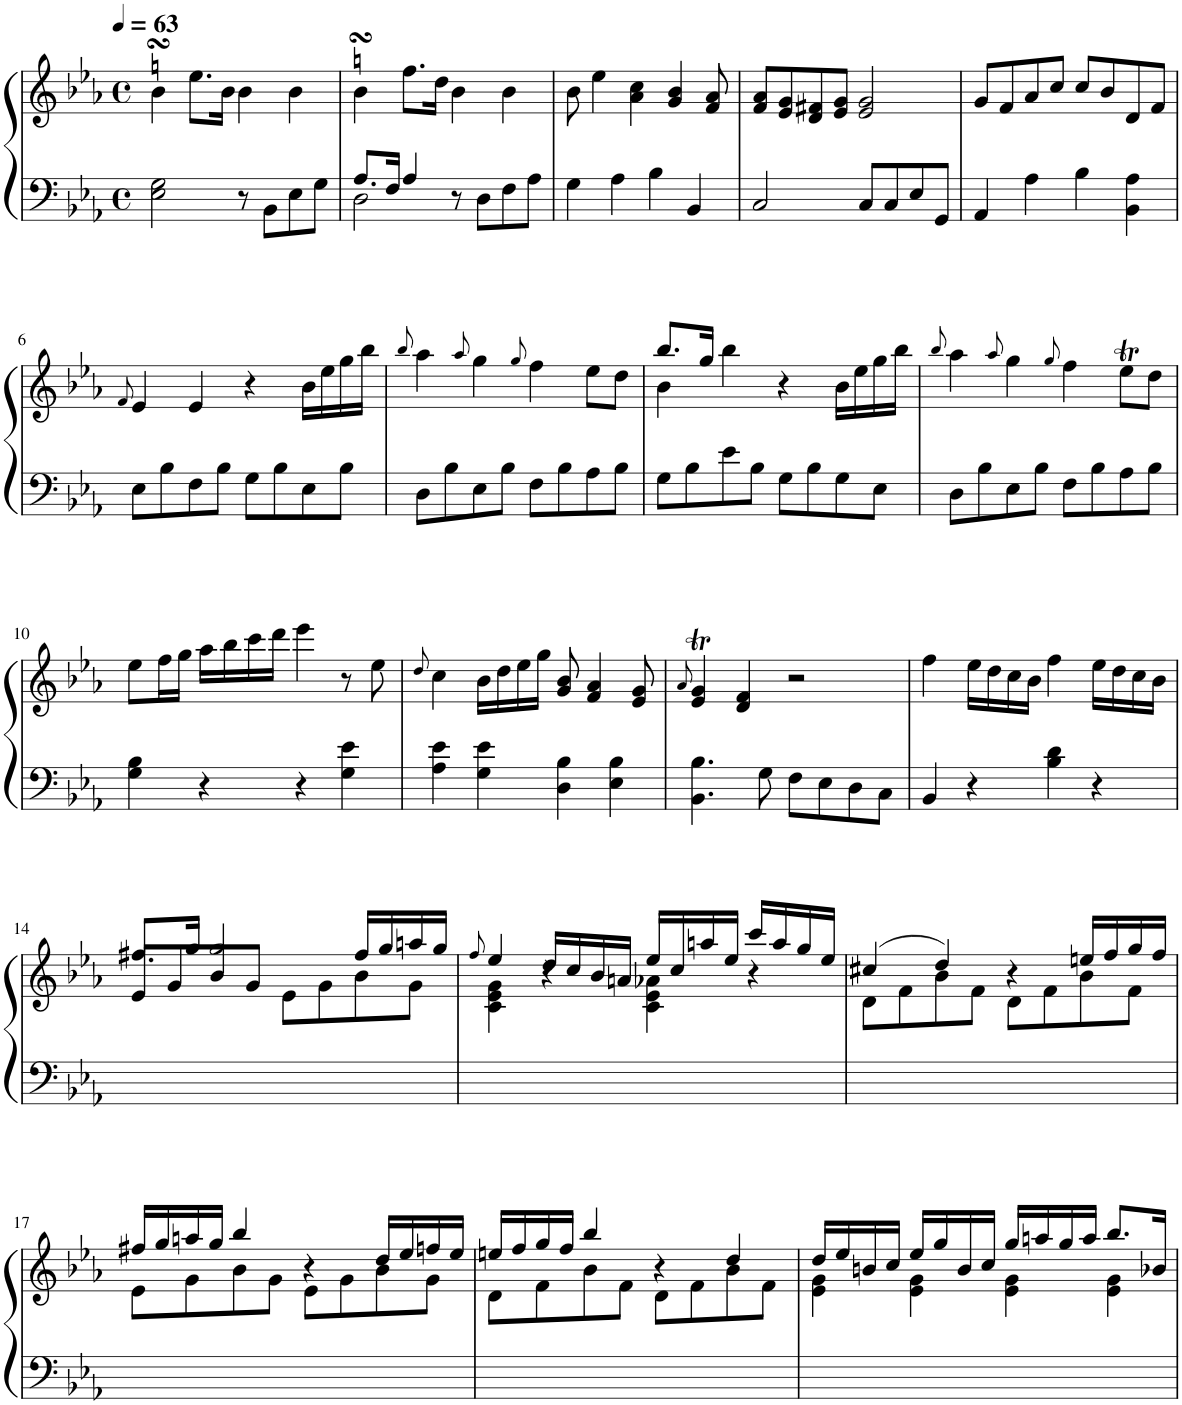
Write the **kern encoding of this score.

**kern	**kern
*part1	*part1
*staff2	*staff1
*I"Piano	*
*I'Pno.	*
*clefF4	*clefG2
*k[b-e-a-]	*k[b-e-a-]
*M4/4	*M4/4
*met(c)	*met(c)
*MM63	*MM63
=1	=1
2E-\ 2G\	4b-sSSS\
.	8.ee-\L
.	16b-\Jk
8r	4b-\
8BB-\L	.
8E-\	4b-\
8G\J	.
=2	=2
*^	*
2D\	8.A-/L	4b-sSSS\
.	16F/Jk	.
.	4A-/	8.ff\L
.	.	16dd\Jk
8r	2ryy	4b-\
8D\L	.	.
8F\	.	4b-\
8A-\J	.	.
*v	*v	*
=3	=3
4G\	8b-\
.	4ee-\
4A-\	.
.	4a-\ 4cc\
4B-\	.
.	4g/ 4b-/
4BB-/	.
.	8f/ 8a-/
=4	=4
2C/	8f/ 8a-/L
.	8e-/ 8g/
.	8d/ 8f#X/
.	8e-/ 8g/J
8C/L	2e-/ 2g/
8C/	.
8E-/	.
8GG/J	.
=5	=5
4AA-/	8g/L
.	8f/
4A-\	8a-/
.	8cc/J
4B-\	8cc/L
.	8b-/
4BB-\ 4A-\	8d/
.	8f/J
!!LO:LB:g=z
=6	=6
.	8qf/
8E-\L	4e-/
8B-\	.
8F\	4e-/
8B-\J	.
8G\L	4r
8B-\	.
8E-\	16b-\LL
.	16ee-\
8B-\J	16gg\
.	16bb-\JJ
=7	=7
.	8qbb-/
8D\L	4aa-\
8B-\	.
.	8qaa-/
8E-\	4gg\
8B-\J	.
.	8qgg/
8F\L	4ff\
8B-\	.
8A-\	8ee-\L
8B-\J	8dd\J
=8	=8
*	*^
8G\L	4b-\	8.bb-/L
8B-\	.	.
.	.	16gg/Jk
8e-\	4bb-\	2.ryy
8B-\J	.	.
8G\L	4r	.
8B-\	.	.
8G\	16b-\LL	.
.	16ee-\	.
8E-\J	16gg\	.
.	16bb-\JJ	.
*	*v	*v
=9	=9
.	8qbb-/
8D\L	4aa-\
8B-\	.
.	8qaa-/
8E-\	4gg\
8B-\J	.
.	8qgg/
8F\L	4ff\
8B-\	.
8A-\	8ee-T\L
8B-\J	8dd\J
!!LO:LB:g=z
=10	=10
4G\ 4B-\	8ee-\L
.	16ff\L
.	16gg\JJ
4r	16aa-\LL
.	16bb-\
.	16ccc\
.	16ddd\JJ
4r	4eee-\
4G\ 4e-\	8r
.	8ee-\
=11	=11
.	8qdd/
4A-\ 4e-\	4cc\
4G\ 4e-\	16b-\LL
.	16dd\
.	16ee-\
.	16gg\JJ
4D\ 4B-\	8g/ 8b-/
.	4f/ 4a-/
4E-\ 4B-\	.
.	8e-/ 8g/
=12	=12
.	8qa-/
4.BB-\ 4.B-\	4e-/T 4g/T
.	4d/ 4f/
8G\	.
8F\L	2r
8E-\	.
8D\	.
8C\J	.
=13	=13
4BB-/	4ff\
4r	16ee-\LL
.	16dd\
.	16cc\
.	16b-\JJ
4B-\ 4d\	4ff\
4r	16ee-\LL
.	16dd\
.	16cc\
.	16b-\JJ
!!LO:LB:g=z
=14	=14
*	*^
1ryy	8e-/L	8.ff#X/L
.	8g/	.
.	.	16gg/Jk
.	8b-/	2gg/
.	8g/J	.
.	8e-\L	.
.	8g\	.
.	8b-\	16ff#/LL
.	.	16gg/
.	8g\J	16aan/
.	.	16gg/JJ
=15	=15	=15
.	8qff/	.
4ryy	4ee-/	4c\ 4e-\ 4g\
4r	16dd/LL	4ryy
.	16cc/	.
.	16b-/	.
.	16an/JJ	.
4ryy	16ee-/LL	4c\ 4e-\ 4a-X\
.	16cc/	.
.	16aan/	.
.	16ee-/JJ	.
4r	16ccc/LL	4ryy
.	16aa/	.
.	16gg/	.
.	16ee-/JJ	.
=16	=16	=16
1ryy	(>4cc#X/	8d\L
.	.	8f\
.	4dd/)	8b-\
.	.	8f\J
.	4r	8d\L
.	.	8f\
.	16een/LL	8b-\
.	16ff/	.
.	16gg/	8f\J
.	16ff/JJ	.
!!LO:LB:g=z	!!
=17	=17	=17
1ryy	16ff#X/LL	8e-\L
.	16gg/	.
.	16aan/	8g\
.	16gg/JJ	.
.	4bb-/	8b-\
.	.	8g\J
.	4r	8e-\L
.	.	8g\
.	16dd/LL	8b-\
.	16ee-/	.
.	16ffn/	8g\J
.	16ee-/JJ	.
=18	=18	=18
1ryy	16een/LL	8d\L
.	16ff/	.
.	16gg/	8f\
.	16ff/JJ	.
.	4bb-/	8b-\
.	.	8f\J
.	4r	8d\L
.	.	8f\
.	4dd/	8b-\
.	.	8f\J
=19	=19	=19
1ryy	16dd/LL	4e-\ 4g\
.	16ee-/	.
.	16bn/	.
.	16cc/JJ	.
.	16ee-/LL	4e-\ 4g\
.	16gg/	.
.	16b/	.
.	16cc/JJ	.
.	16gg/LL	4e-\ 4g\
.	16aan/	.
.	16gg/	.
.	16aa/JJ	.
.	8.bb-/L	4e-\ 4g\
.	16b-X/Jk	.
*	*v	*v
=	=
*-	*-
